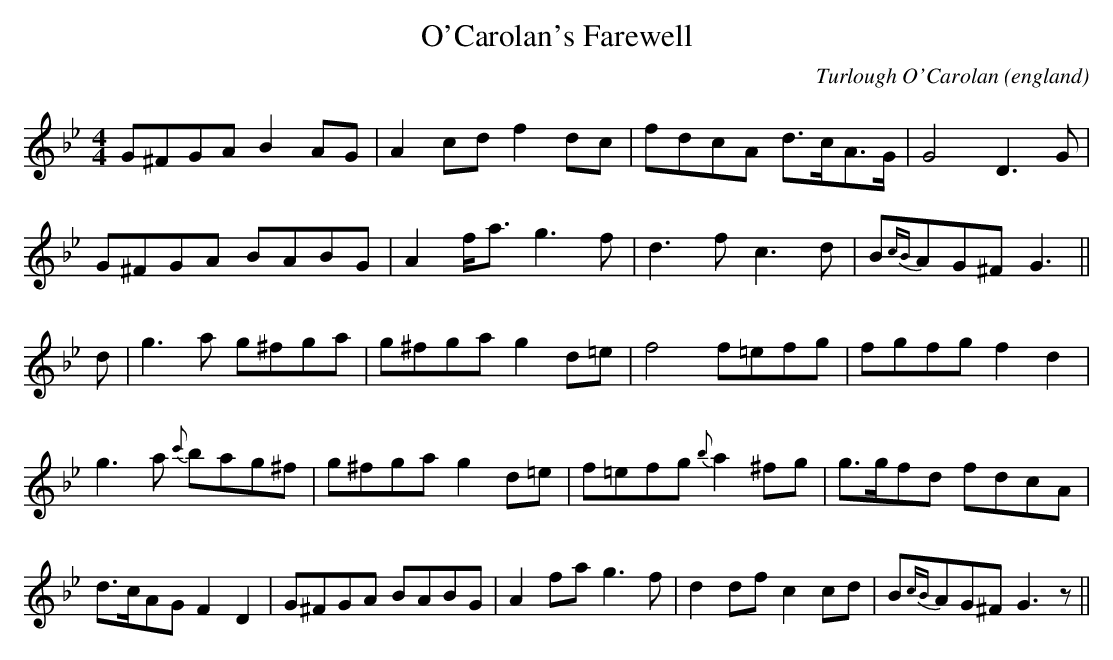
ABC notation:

X:1
T:O'Carolan's Farewell
O:england
M:4/4
L:1/8
C:Turlough O'Carolan
K:GMin
G^FGA B2 AG|A2 cd f2 dc|fdcA d>cA>G|G4 D3G|
G^FGA BABG|A2 f<a g3f|d3f c3d|B{cB}AG^F G3||
d|g3a g^fga|g^fga g2 d=e|f4 f=efg|fgfg f2 d2|
g3a {c'}bag^f|g^fga g2 d=e|f=efg {b}a2 ^fg|g>gfd fdcA|
d>cAG F2D2|G^FGA BABG|A2 fa g3f|d2 df c2 cd|B{cB}AG^F G3z||
